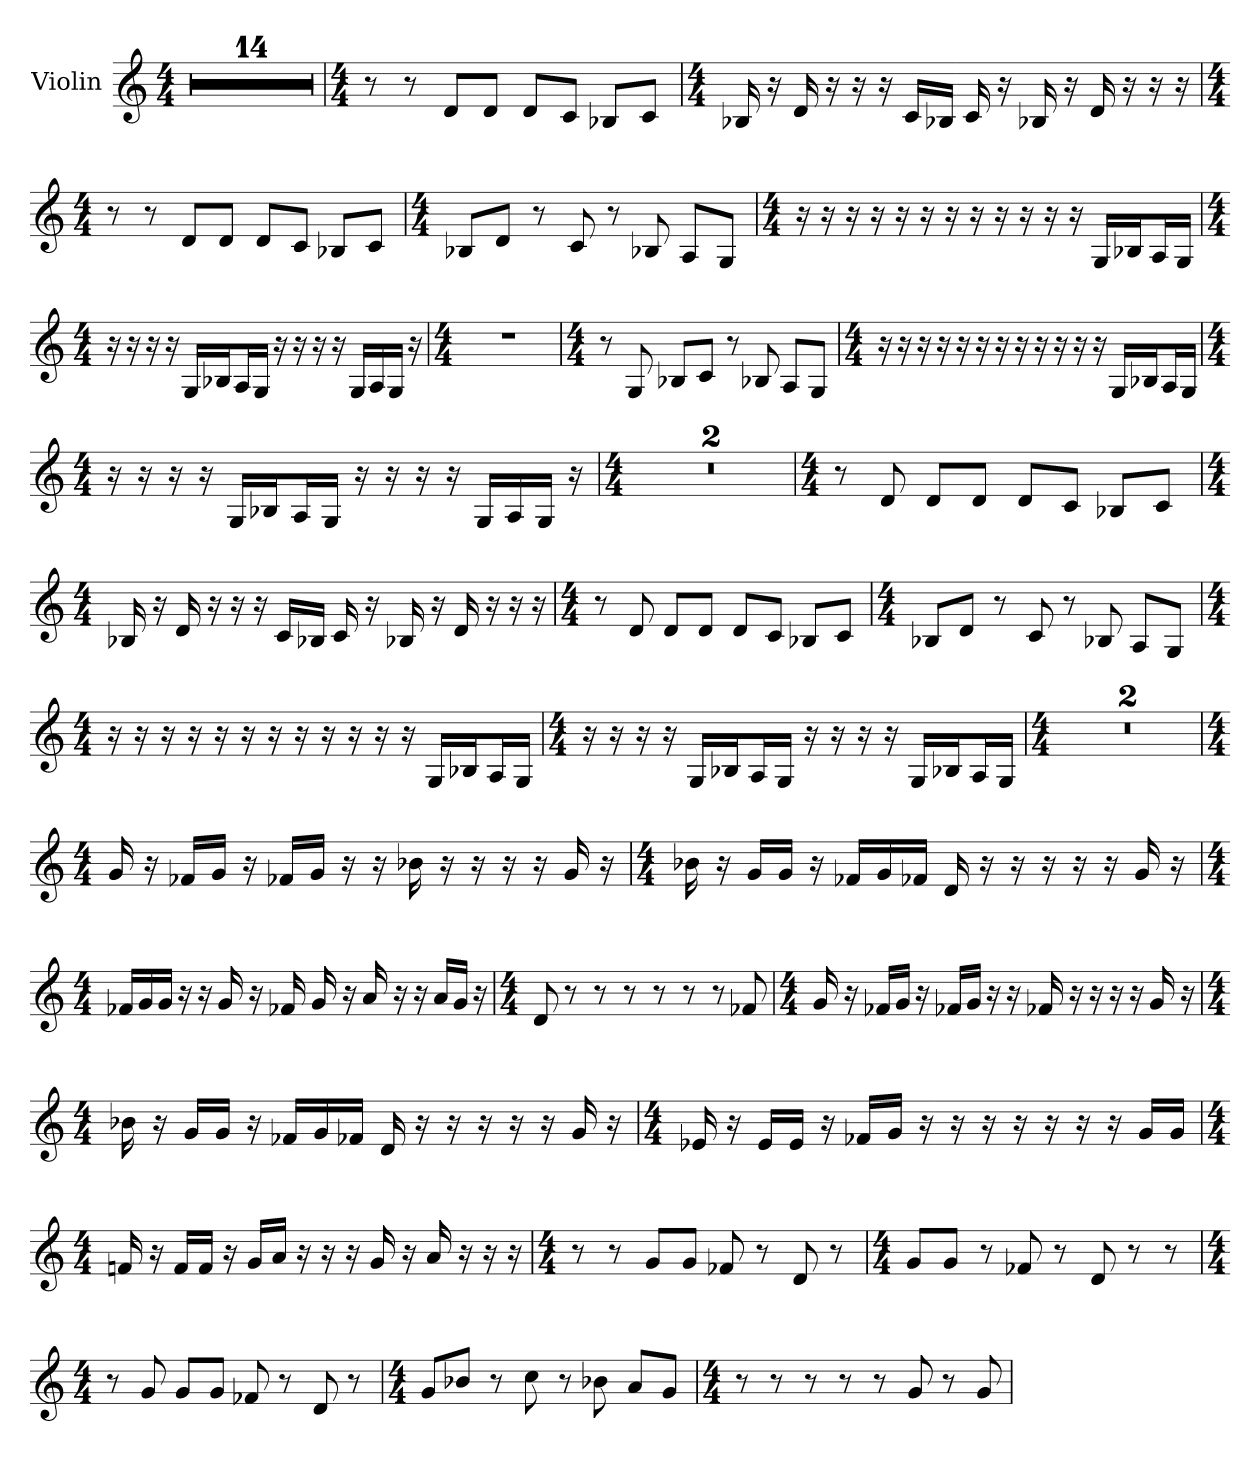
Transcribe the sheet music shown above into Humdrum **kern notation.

**kern
*part1
*staff1
*I"Violin
*I'Vln
*M4/4
=
1r
=
*M4/4
1r
=
*M4/4
1r
=
*M4/4
1r
=
*M4/4
1r
=
*M4/4
1r
=
*M4/4
1r
=
*M4/4
1r
=
*M4/4
1r
=
*M4/4
1r
=
*M4/4
1r
=
*M4/4
1r
=
*M4/4
1r
=
*M4/4
1r
=
*M4/4
8r
8r
8dL
8dJ
8dL
8cJ
8B-XL
8cJ
=
*M4/4
16B-X
16r
16d
16r
16r
16r
16cLL
16B-XJJ
16c
16r
16B-X
16r
16d
16r
16r
16r
=
*M4/4
8r
8r
8dL
8dJ
8dL
8cJ
8B-XL
8cJ
=
*M4/4
8B-XL
8dJ
8r
8c
8r
8B-X
8AL
8GJ
=
*M4/4
16r
16r
16r
16r
16r
16r
16r
16r
16r
16r
16r
16r
16GLL
16B-XJ
16AL
16GJJ
=
*M4/4
16r
16r
16r
16r
16GLL
16B-XJ
16AL
16GJJ
16r
16r
16r
16r
16GLL
16A
16GJJ
16r
=
*M4/4
1r
=
*M4/4
8r
8G
8B-XL
8cJ
8r
8B-X
8AL
8GJ
=
*M4/4
16r
16r
16r
16r
16r
16r
16r
16r
16r
16r
16r
16r
16GLL
16B-XJ
16AL
16GJJ
=
*M4/4
16r
16r
16r
16r
16GLL
16B-XJ
16AL
16GJJ
16r
16r
16r
16r
16GLL
16A
16GJJ
16r
=
*M4/4
1r
=
*M4/4
1r
=
*M4/4
8r
8d
8dL
8dJ
8dL
8cJ
8B-XL
8cJ
=
*M4/4
16B-X
16r
16d
16r
16r
16r
16cLL
16B-XJJ
16c
16r
16B-X
16r
16d
16r
16r
16r
=
*M4/4
8r
8d
8dL
8dJ
8dL
8cJ
8B-XL
8cJ
=
*M4/4
8B-XL
8dJ
8r
8c
8r
8B-X
8AL
8GJ
=
*M4/4
16r
16r
16r
16r
16r
16r
16r
16r
16r
16r
16r
16r
16GLL
16B-XJ
16AL
16GJJ
=
*M4/4
16r
16r
16r
16r
16GLL
16B-XJ
16AL
16GJJ
16r
16r
16r
16r
16GLL
16B-XJ
16AL
16GJJ
=
*M4/4
1r
=
*M4/4
1r
=
*M4/4
16g
16r
16f-XLL
16gJJ
16r
16f-XLL
16gJJ
16r
16r
16b-X
16r
16r
16r
16r
16g
16r
=
*M4/4
16b-X
16r
16gLL
16gJJ
16r
16f-XLL
16g
16f-XJJ
16d
16r
16r
16r
16r
16r
16g
16r
=
*M4/4
16f-XLL
16g
16gJJ
16r
16r
16g
16r
16f-X
16g
16r
16a
16r
16r
16aLL
16gJJ
16r
=
*M4/4
8d
8r
8r
8r
8r
8r
8r
8f-X
=
*M4/4
16g
16r
16f-XLL
16gJJ
16r
16f-XLL
16gJJ
16r
16r
16f-X
16r
16r
16r
16r
16g
16r
=
*M4/4
16b-X
16r
16gLL
16gJJ
16r
16f-XLL
16g
16f-XJJ
16d
16r
16r
16r
16r
16r
16g
16r
=
*M4/4
16e-X
16r
16e-LL
16e-JJ
16r
16f-XLL
16gJJ
16r
16r
16r
16r
16r
16r
16r
16gLL
16gJJ
=
*M4/4
16fn
16r
16fLL
16fJJ
16r
16gLL
16aJJ
16r
16r
16r
16g
16r
16a
16r
16r
16r
=
*M4/4
8r
8r
8gL
8gJ
8f-X
8r
8d
8r
=
*M4/4
8gL
8gJ
8r
8f-X
8r
8d
8r
8r
=
*M4/4
8r
8g
8gL
8gJ
8f-X
8r
8d
8r
=
*M4/4
8gL
8b-XJ
8r
8cc
8r
8b-X
8aL
8gJ
=
*M4/4
8r
8r
8r
8r
8r
8g
8r
8g
=
*-
